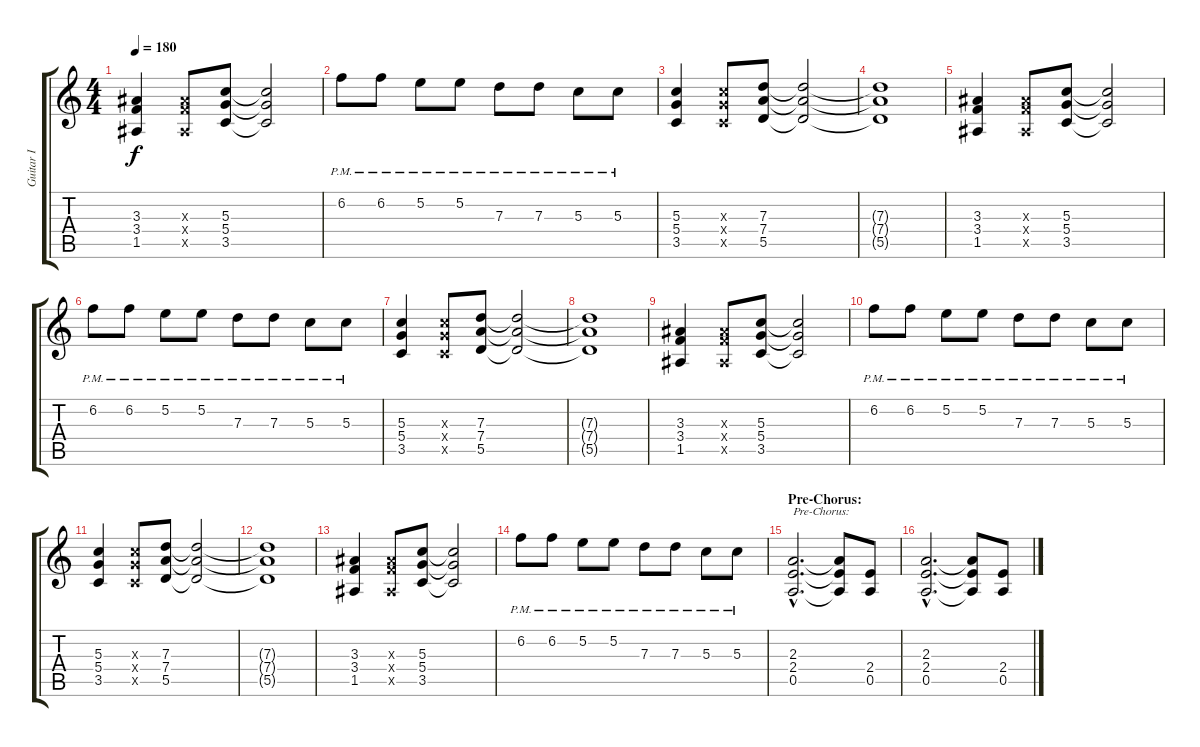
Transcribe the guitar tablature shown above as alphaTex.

\track ("Guitar I" "Guitar I") {instrument distortionguitar}
\staff {score tabs}
\tuning (E4 B3 G3 D3 A2 E2) {hide}
\ts (4 4)
\tempo 180
\clef g2
\ks c
(3.3 3.4 1.5).4{dy f} (3.3{x} 3.4{x} 1.5{x}).8 (5.3 5.4 3.5).8 (5.3{t} 5.4{t} 3.5{t}).2 |
6.2{pm}.8{instrument lead2sawtooth} 6.2{pm}.8 5.2{pm}.8 5.2{pm}.8 7.3{pm}.8 7.3{pm}.8 5.3{pm}.8 5.3{pm}.8 |
(5.3 5.4 3.5).4{instrument distortionguitar} (5.3{x} 5.4{x} 3.5{x}).8 (7.3 7.4 5.5).8 (7.3{t} 7.4{t} 5.5{t}).2 |
(7.3{t} 7.4{t} 5.5{t}).1 |
(3.3 3.4 1.5).4 (3.3{x} 3.4{x} 1.5{x}).8 (5.3 5.4 3.5).8 (5.3{t} 5.4{t} 3.5{t}).2 |
6.2{pm}.8{instrument lead2sawtooth} 6.2{pm}.8 5.2{pm}.8 5.2{pm}.8 7.3{pm}.8 7.3{pm}.8 5.3{pm}.8 5.3{pm}.8 |
(5.3 5.4 3.5).4{instrument distortionguitar} (5.3{x} 5.4{x} 3.5{x}).8 (7.3 7.4 5.5).8 (7.3{t} 7.4{t} 5.5{t}).2 |
(7.3{t} 7.4{t} 5.5{t}).1 |
(3.3 3.4 1.5).4 (3.3{x} 3.4{x} 1.5{x}).8 (5.3 5.4 3.5).8 (5.3{t} 5.4{t} 3.5{t}).2 |
6.2{pm}.8{instrument lead2sawtooth} 6.2{pm}.8 5.2{pm}.8 5.2{pm}.8 7.3{pm}.8 7.3{pm}.8 5.3{pm}.8 5.3{pm}.8 |
(5.3 5.4 3.5).4{instrument distortionguitar} (5.3{x} 5.4{x} 3.5{x}).8 (7.3 7.4 5.5).8 (7.3{t} 7.4{t} 5.5{t}).2 |
(7.3{t} 7.4{t} 5.5{t}).1 |
(3.3 3.4 1.5).4 (3.3{x} 3.4{x} 1.5{x}).8 (5.3 5.4 3.5).8 (5.3{t} 5.4{t} 3.5{t}).2 |
6.2{pm}.8{instrument lead2sawtooth} 6.2{pm}.8 5.2{pm}.8 5.2{pm}.8 7.3{pm}.8 7.3{pm}.8 5.3{pm}.8 5.3{pm}.8 |
\section ("" "Pre-Chorus:")
(2.3{hac} 2.4{hac} 0.5{hac}).2{d txt "Pre-Chorus:" instrument distortionguitar} (2.3{t} 2.4{t} 0.5{t}).8 (2.4 0.5).8 |
(2.3{hac} 2.4{hac} 0.5{hac}).2{d} (2.3{t} 2.4{t} 0.5{t}).8 (2.4 0.5).8
